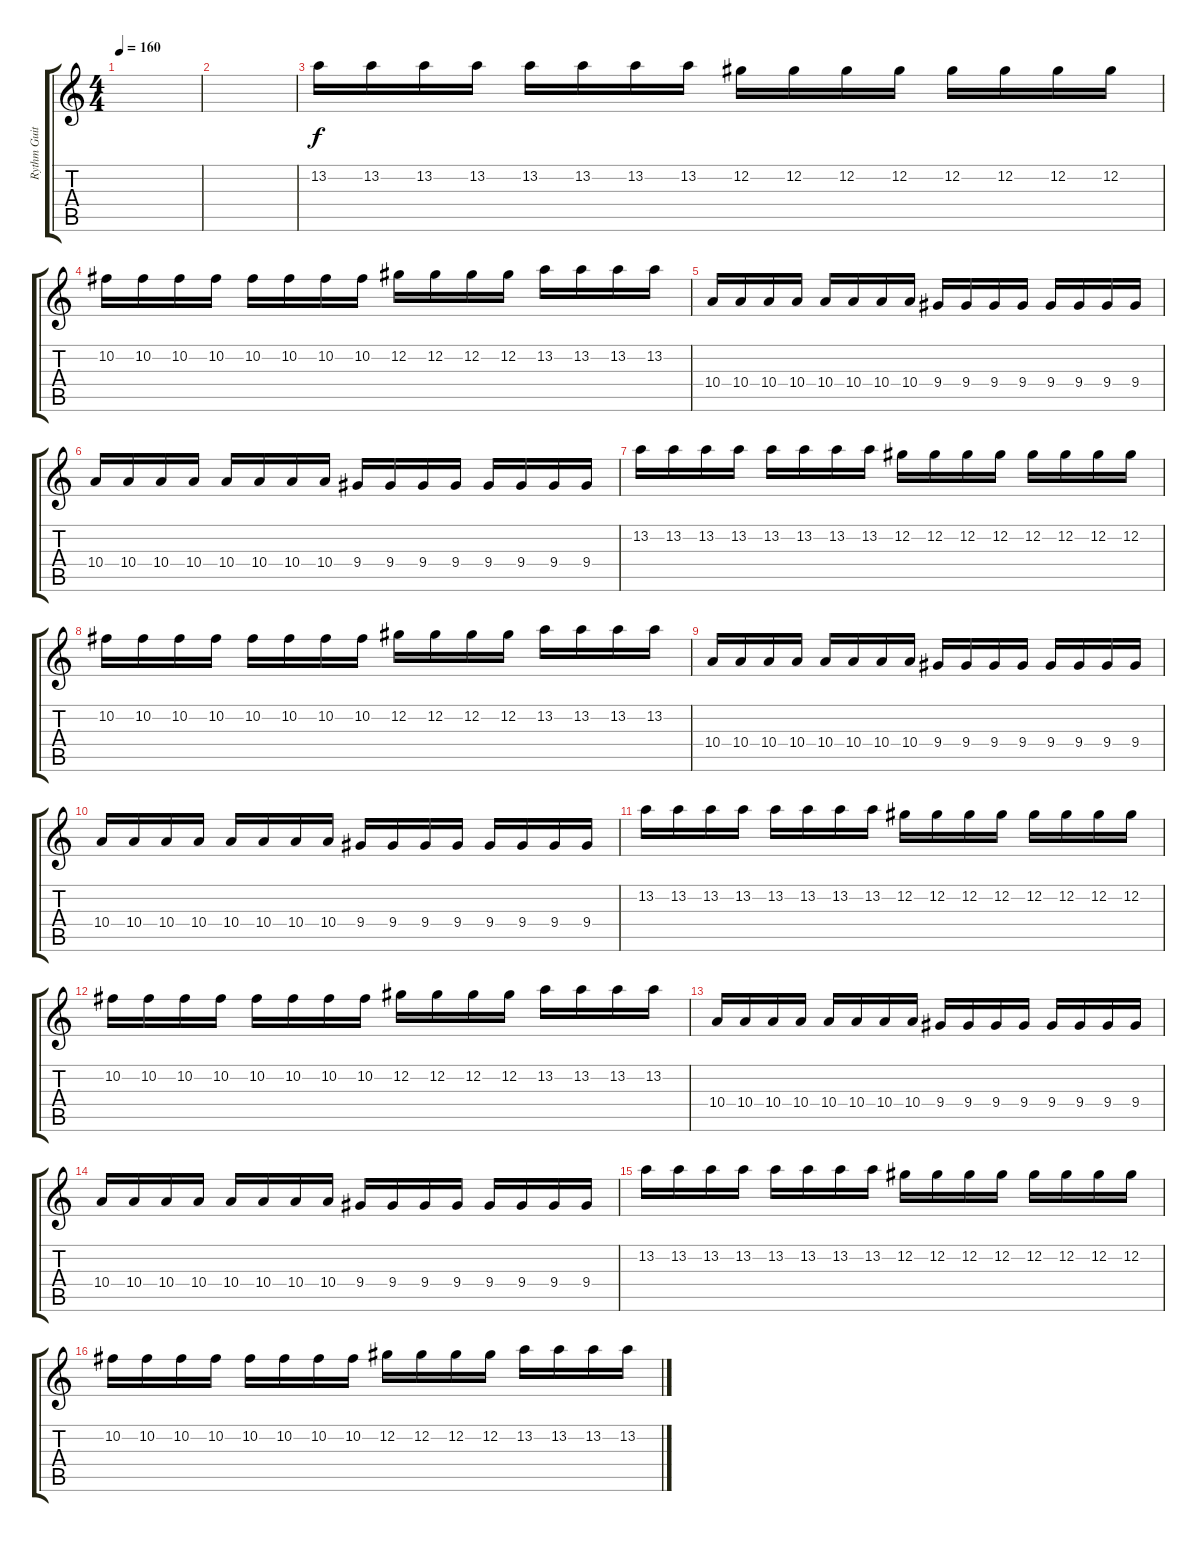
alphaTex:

\track ("Rythm Guitar" "Rythm Guit") {instrument distortionguitar}
\staff {score tabs}
\tuning (Db4 Ab3 E3 B2 Gb2 Db2) {hide}
\ts (4 4)
\tempo 160
\clef g2
\ks c
|
|
13.2.16 13.2.16 13.2.16 13.2.16 13.2.16 13.2.16 13.2.16 13.2.16 12.2.16 12.2.16 12.2.16 12.2.16 12.2.16 12.2.16 12.2.16 12.2.16 |
10.2.16 10.2.16 10.2.16 10.2.16 10.2.16 10.2.16 10.2.16 10.2.16 12.2.16 12.2.16 12.2.16 12.2.16 13.2.16 13.2.16 13.2.16 13.2.16 |
10.4.16 10.4.16 10.4.16 10.4.16 10.4.16 10.4.16 10.4.16 10.4.16 9.4.16 9.4.16 9.4.16 9.4.16 9.4.16 9.4.16 9.4.16 9.4.16 |
10.4.16 10.4.16 10.4.16 10.4.16 10.4.16 10.4.16 10.4.16 10.4.16 9.4.16 9.4.16 9.4.16 9.4.16 9.4.16 9.4.16 9.4.16 9.4.16 |
13.2.16 13.2.16 13.2.16 13.2.16 13.2.16 13.2.16 13.2.16 13.2.16 12.2.16 12.2.16 12.2.16 12.2.16 12.2.16 12.2.16 12.2.16 12.2.16 |
10.2.16 10.2.16 10.2.16 10.2.16 10.2.16 10.2.16 10.2.16 10.2.16 12.2.16 12.2.16 12.2.16 12.2.16 13.2.16 13.2.16 13.2.16 13.2.16 |
10.4.16 10.4.16 10.4.16 10.4.16 10.4.16 10.4.16 10.4.16 10.4.16 9.4.16 9.4.16 9.4.16 9.4.16 9.4.16 9.4.16 9.4.16 9.4.16 |
10.4.16 10.4.16 10.4.16 10.4.16 10.4.16 10.4.16 10.4.16 10.4.16 9.4.16 9.4.16 9.4.16 9.4.16 9.4.16 9.4.16 9.4.16 9.4.16 |
13.2.16 13.2.16 13.2.16 13.2.16 13.2.16 13.2.16 13.2.16 13.2.16 12.2.16 12.2.16 12.2.16 12.2.16 12.2.16 12.2.16 12.2.16 12.2.16 |
10.2.16 10.2.16 10.2.16 10.2.16 10.2.16 10.2.16 10.2.16 10.2.16 12.2.16 12.2.16 12.2.16 12.2.16 13.2.16 13.2.16 13.2.16 13.2.16 |
10.4.16 10.4.16 10.4.16 10.4.16 10.4.16 10.4.16 10.4.16 10.4.16 9.4.16 9.4.16 9.4.16 9.4.16 9.4.16 9.4.16 9.4.16 9.4.16 |
10.4.16 10.4.16 10.4.16 10.4.16 10.4.16 10.4.16 10.4.16 10.4.16 9.4.16 9.4.16 9.4.16 9.4.16 9.4.16 9.4.16 9.4.16 9.4.16 |
13.2.16 13.2.16 13.2.16 13.2.16 13.2.16 13.2.16 13.2.16 13.2.16 12.2.16 12.2.16 12.2.16 12.2.16 12.2.16 12.2.16 12.2.16 12.2.16 |
10.2.16 10.2.16 10.2.16 10.2.16 10.2.16 10.2.16 10.2.16 10.2.16 12.2.16 12.2.16 12.2.16 12.2.16 13.2.16 13.2.16 13.2.16 13.2.16
